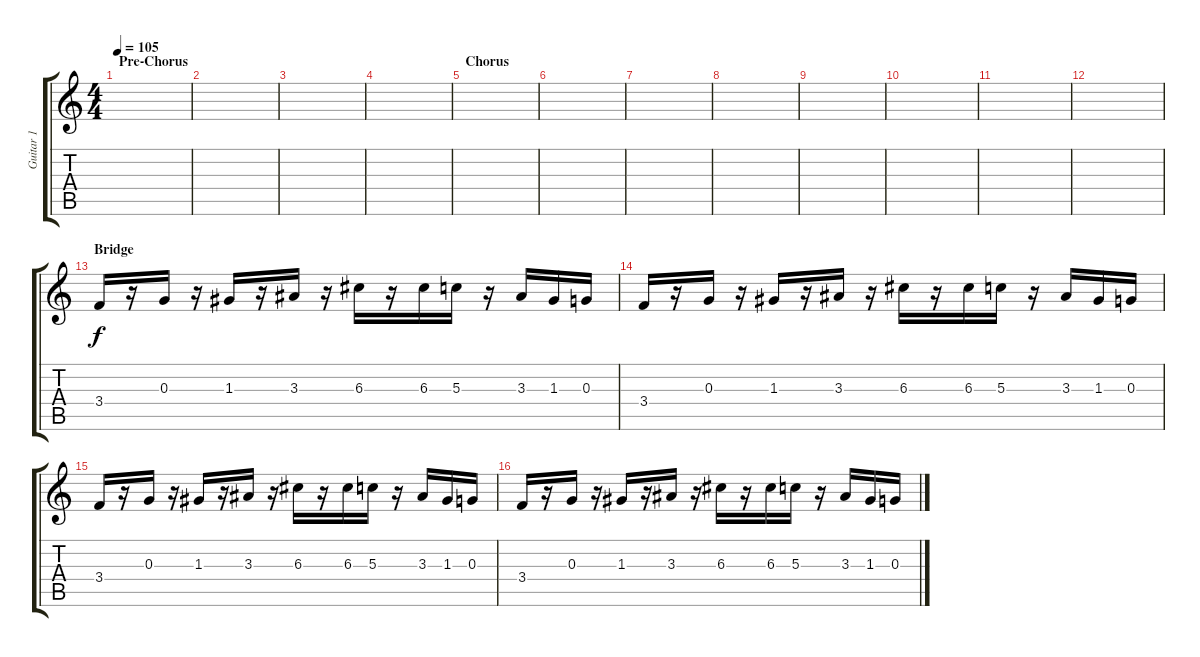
\track ("Guitar 1" "Guitar 1") {instrument electricguitarmuted}
\staff {score tabs}
\tuning (E4 B3 G3 D3 A2 E2) {hide}
\ts (4 4)
\section ("" "Pre-Chorus")
\tempo 105
\clef g2
\ks c
|
|
|
|
\section ("" "Chorus")
|
|
|
|
|
|
|
|
\section ("" "Bridge")
3.4.16 r.16 0.3.16 r.16 1.3.16 r.16 3.3.16 r.16 6.3.16 r.16 6.3.16 5.3.16 r.16 3.3.16 1.3.16 0.3.16 |
3.4.16 r.16 0.3.16 r.16 1.3.16 r.16 3.3.16 r.16 6.3.16 r.16 6.3.16 5.3.16 r.16 3.3.16 1.3.16 0.3.16 |
3.4.16 r.16 0.3.16 r.16 1.3.16 r.16 3.3.16 r.16 6.3.16 r.16 6.3.16 5.3.16 r.16 3.3.16 1.3.16 0.3.16 |
3.4.16 r.16 0.3.16 r.16 1.3.16 r.16 3.3.16 r.16 6.3.16 r.16 6.3.16 5.3.16 r.16 3.3.16 1.3.16 0.3.16
